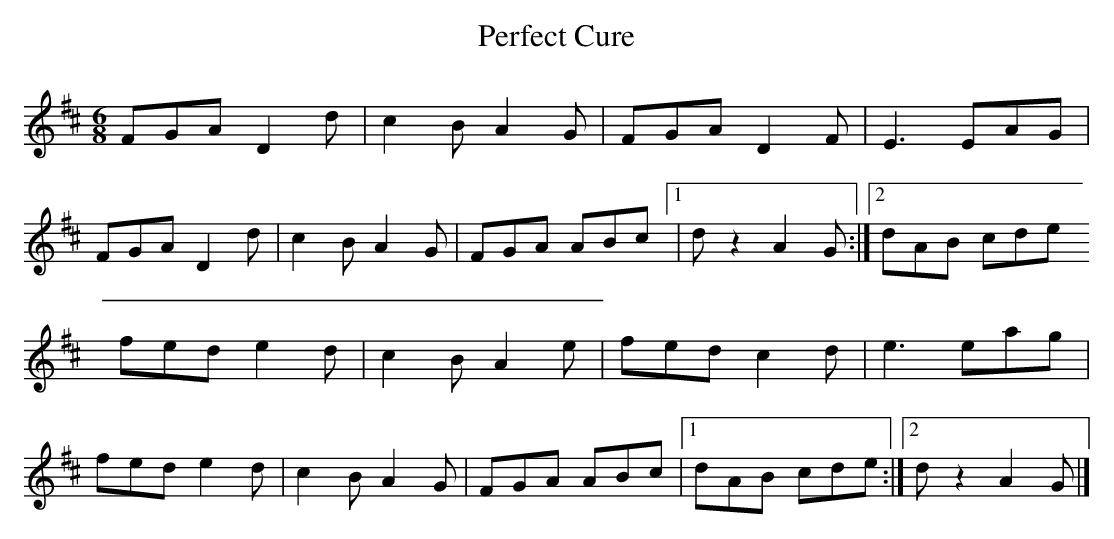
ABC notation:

X:1
T:Perfect Cure
M:6/8
L:1/8
K:D
FGA D2d|c2B A2G|FGA D2F|E3EAG|
FGA D2d|c2B A2G|FGA ABc[1|d z2A2G:|[2dAB cde
fed e2d|c2B A2e|fed c2d|e3eag|
fed e2d|c2B A2G|FGA ABc|[1dAB cde:|[2d z2A2G|]
